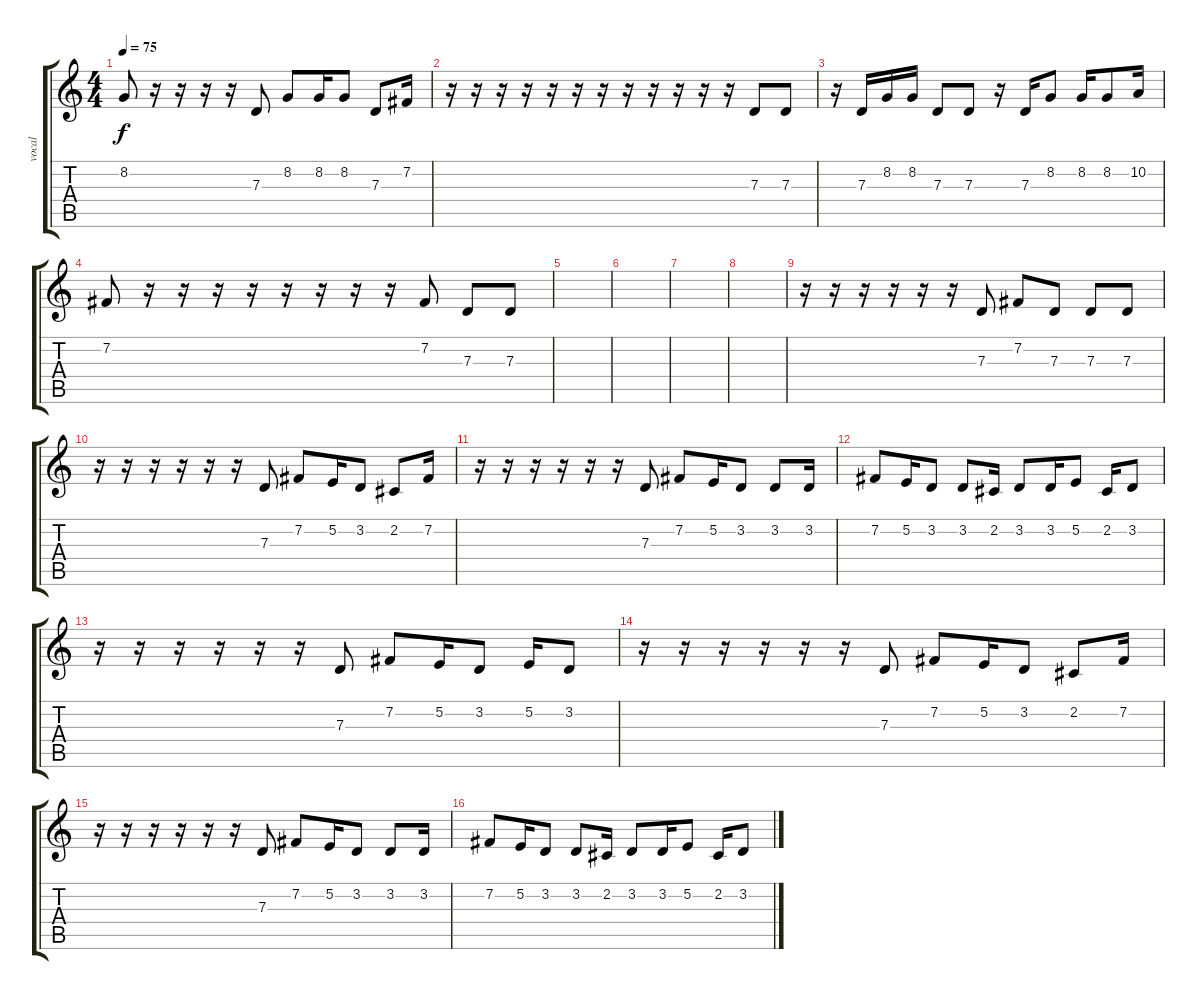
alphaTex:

\track ("vocal" "vocal") {instrument electricgrandpiano}
\staff {score tabs}
\tuning (E4 B3 G3 D3 A2 E2) {hide}
\ts (4 4)
\tempo 75
\clef g2
\ks c
8.2.8{dy f} r.16 r.16 r.16 r.16 7.3.8 8.2.8 8.2.16 8.2.8 7.3.8 7.2.16 |
r.16 r.16 r.16 r.16 r.16 r.16 r.16 r.16 r.16 r.16 r.16 r.16 7.3.8 7.3.8 |
r.16 7.3.16 8.2.16 8.2.16 7.3.8 7.3.8 r.16 7.3.16 8.2.8 8.2.16 8.2.8 10.2.16 |
7.2.8 r.16 r.16 r.16 r.16 r.16 r.16 r.16 r.16 7.2.8 7.3.8 7.3.8 |
|
|
|
|
r.16 r.16 r.16 r.16 r.16 r.16 7.3.8 7.2.8 7.3.8 7.3.8 7.3.8 |
r.16 r.16 r.16 r.16 r.16 r.16 7.3.8 7.2.8 5.2.16 3.2.8 2.2.8 7.2.16 |
r.16 r.16 r.16 r.16 r.16 r.16 7.3.8 7.2.8 5.2.16 3.2.8 3.2.8 3.2.16 |
7.2.8 5.2.16 3.2.8 3.2.8 2.2.16 3.2.8 3.2.16 5.2.8 2.2.16 3.2.8 |
r.16 r.16 r.16 r.16 r.16 r.16 7.3.8 7.2.8 5.2.16 3.2.8 5.2.16 3.2.8 |
r.16 r.16 r.16 r.16 r.16 r.16 7.3.8 7.2.8 5.2.16 3.2.8 2.2.8 7.2.16 |
r.16 r.16 r.16 r.16 r.16 r.16 7.3.8 7.2.8 5.2.16 3.2.8 3.2.8 3.2.16 |
7.2.8 5.2.16 3.2.8 3.2.8 2.2.16 3.2.8 3.2.16 5.2.8 2.2.16 3.2.8
